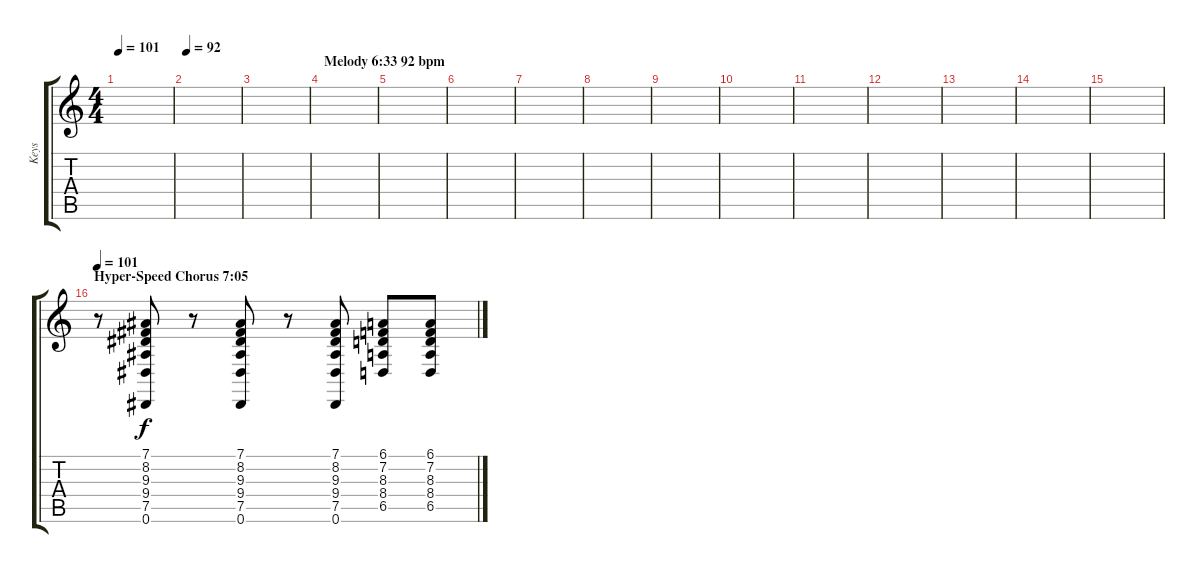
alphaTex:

\track ("Keys" "Keys") {instrument choiraahs}
\staff {score tabs}
\tuning (Eb4 Bb3 Gb3 Db3 Ab2 Eb2) {hide}
\ts (4 4)
\tempo 101
\clef g2
\ks c
|
\tempo 92
|
|
\section ("" "Melody 6:33 92 bpm")
|
|
|
|
|
|
|
|
|
|
|
|
\section ("" "Hyper-Speed Chorus 7:05")
\tempo 101
r.8 (7.1 8.2 9.3 9.4 7.5 0.6).8 r.8 (7.1 8.2 9.3 9.4 7.5 0.6).8 r.8 (7.1 8.2 9.3 9.4 7.5 0.6).8 (6.1 7.2 8.3 8.4 6.5).8 (6.1 7.2 8.3 8.4 6.5).8
